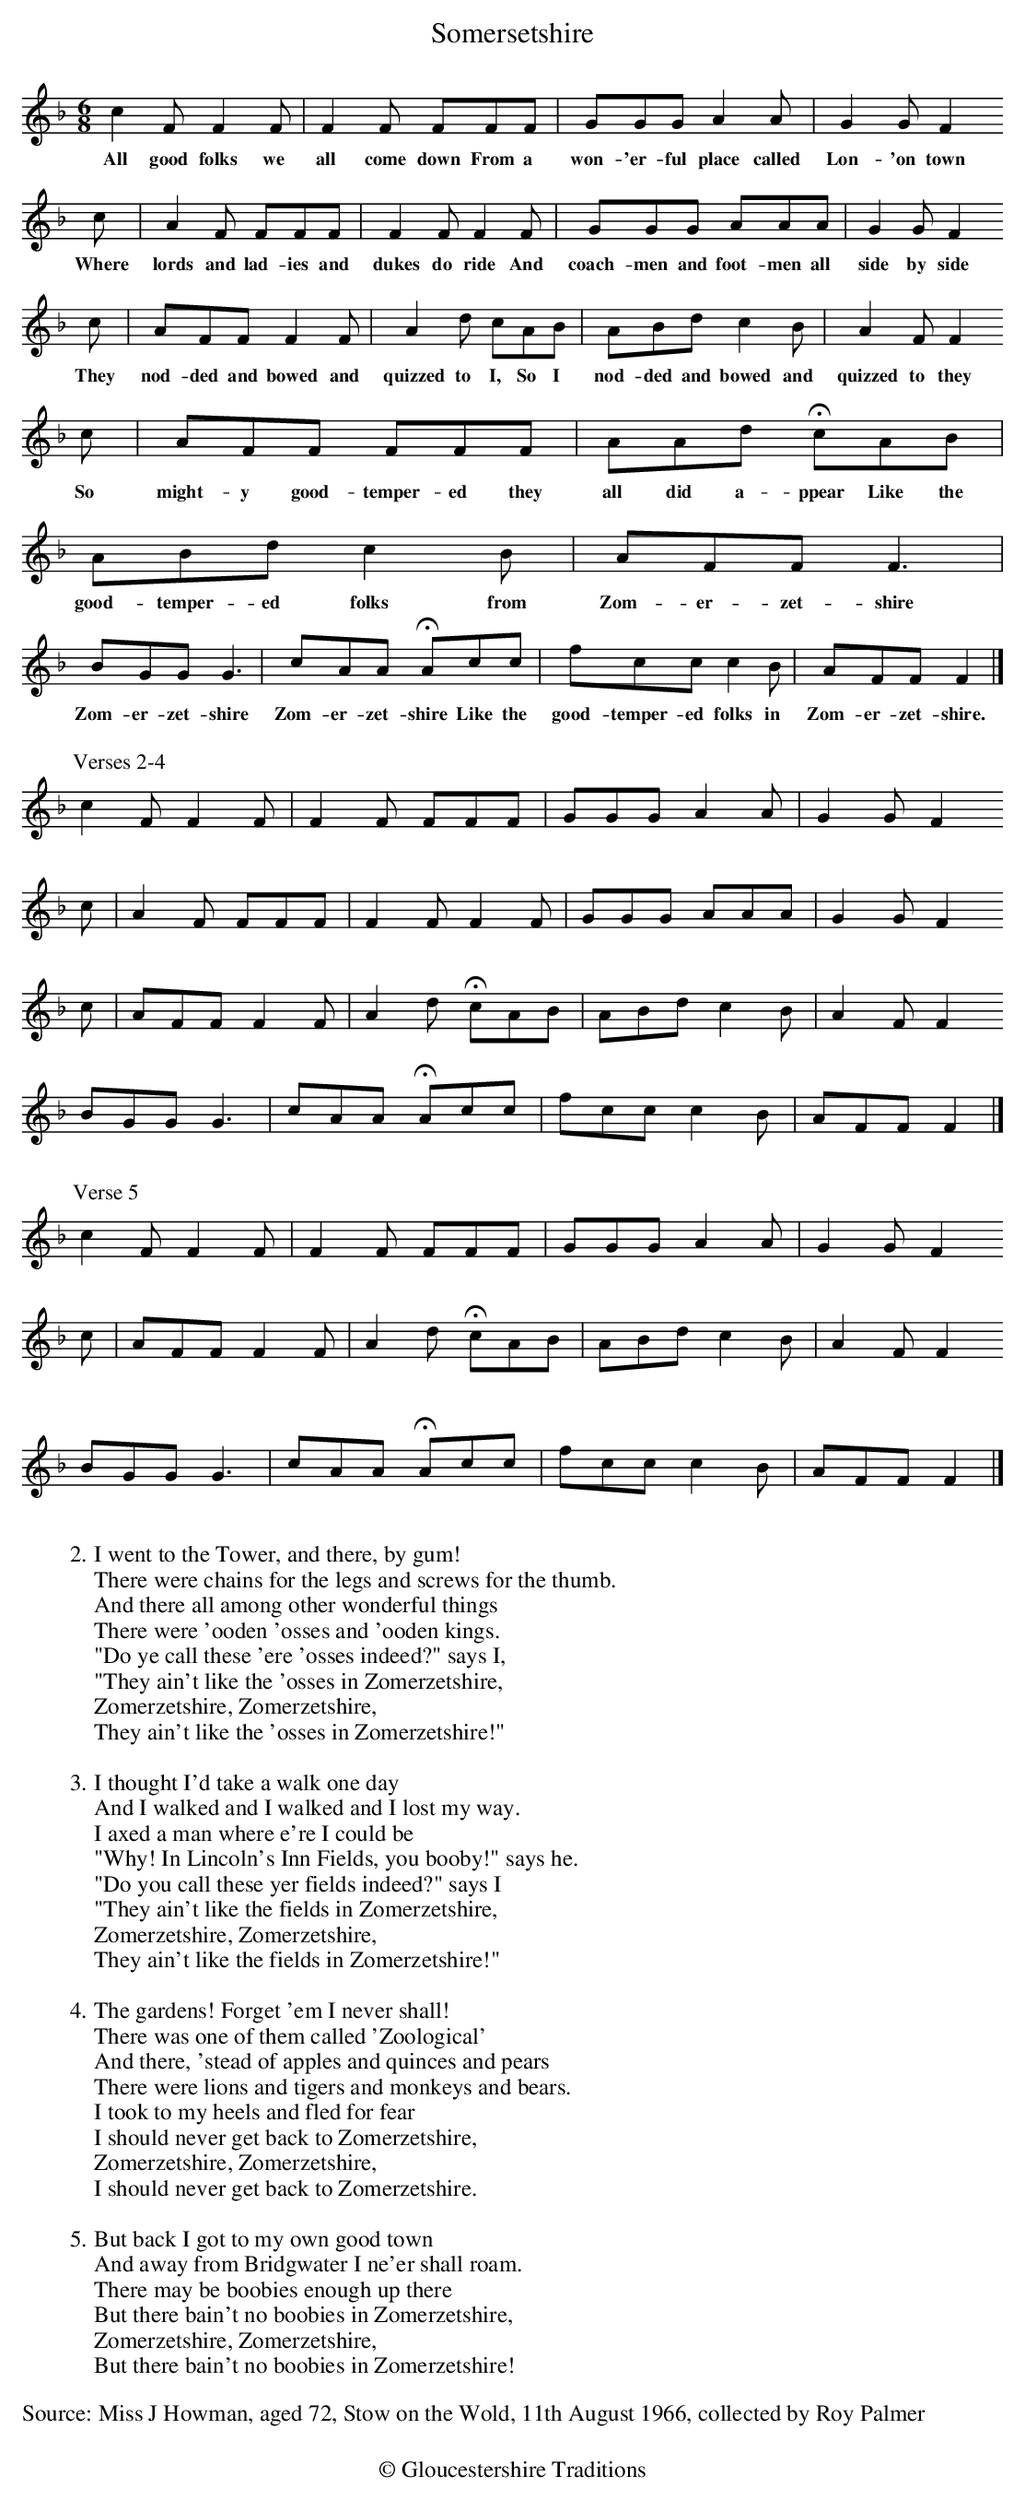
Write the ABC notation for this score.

X:1
T: Somersetshire
M: 6/8
L: 1/8
K: F
c2FF2F | F2F FFF | GGG A2A | G2GF2
w:All good folks we all come down From a won-'er-ful place called Lon-'on town
c | A2F FFF | F2F F2F | GGG AAA | G2GF2
w:Where lords and lad-ies and dukes do ride And coach-men and foot-men all side by side
c | AFF F2F | A2d cAB | ABd c2B | A2FF2
w:They nod-ded and bowed and quizzed to I, So I nod-ded and bowed and quizzed to they
c | AFF FFF | AAd HcAB | ABd c2B | AFFF3 |
w:So might-y good-temper-ed they all did a-ppear Like the good-temper-ed folks from Zom-er-zet-shire
BGG G3 | cAA HAcc | fcc c2B | AFFF2 |]
w:Zom-er-zet-shire Zom-er-zet-shire Like the good-temper-ed folks in Zom-er-zet-shire.
%%text
%%text
[P:Verses 2-4]c2FF2F | F2F FFF | GGG A2A | G2GF2
c | A2F FFF | F2F F2F | GGG AAA | G2GF2
c | AFF F2F | A2d HcAB | ABd c2B | A2FF2
BGG G3 | cAA HAcc | fcc c2B | AFFF2 |]
%%text
[P:Verse 5]c2FF2F | F2F FFF | GGG A2A | G2GF2
c | AFF F2F | A2d HcAB | ABd c2B | A2FF2
BGG G3 | cAA HAcc | fcc c2B | AFFF2 |]
%%text
%%text
W:2.I went to the Tower, and there, by gum!
W:There were chains for the legs and screws for the thumb.
W:And there all among other wonderful things
W:There were 'ooden 'osses and 'ooden kings.
W:"Do ye call these 'ere 'osses indeed?" says I,
W:"They ain't like the 'osses in Zomerzetshire,
W:Zomerzetshire, Zomerzetshire,
W:They ain't like the 'osses in Zomerzetshire!"
W:
W:3.I thought I'd take a walk one day
W:And I walked and I walked and I lost my way.
W:I axed a man where e're I could be
W:"Why! In Lincoln's Inn Fields, you booby!" says he.
W:"Do you call these yer fields indeed?" says I
W:"They ain't like the fields in Zomerzetshire,
W:Zomerzetshire, Zomerzetshire,
W:They ain't like the fields in Zomerzetshire!"
W:
W:4.The gardens! Forget 'em I never shall!
W:There was one of them called 'Zoological'
W:And there, 'stead of apples and quinces and pears
W:There were lions and tigers and monkeys and bears.
W:I took to my heels and fled for fear
W:I should never get back to Zomerzetshire,
W:Zomerzetshire, Zomerzetshire,
W:I should never get back to Zomerzetshire.
W:
W:5.But back I got to my own good town
W:And away from Bridgwater I ne'er shall roam.
W:There may be boobies enough up there
W:But there bain't no boobies in Zomerzetshire,
W:Zomerzetshire, Zomerzetshire,
W:But there bain't no boobies in Zomerzetshire!
